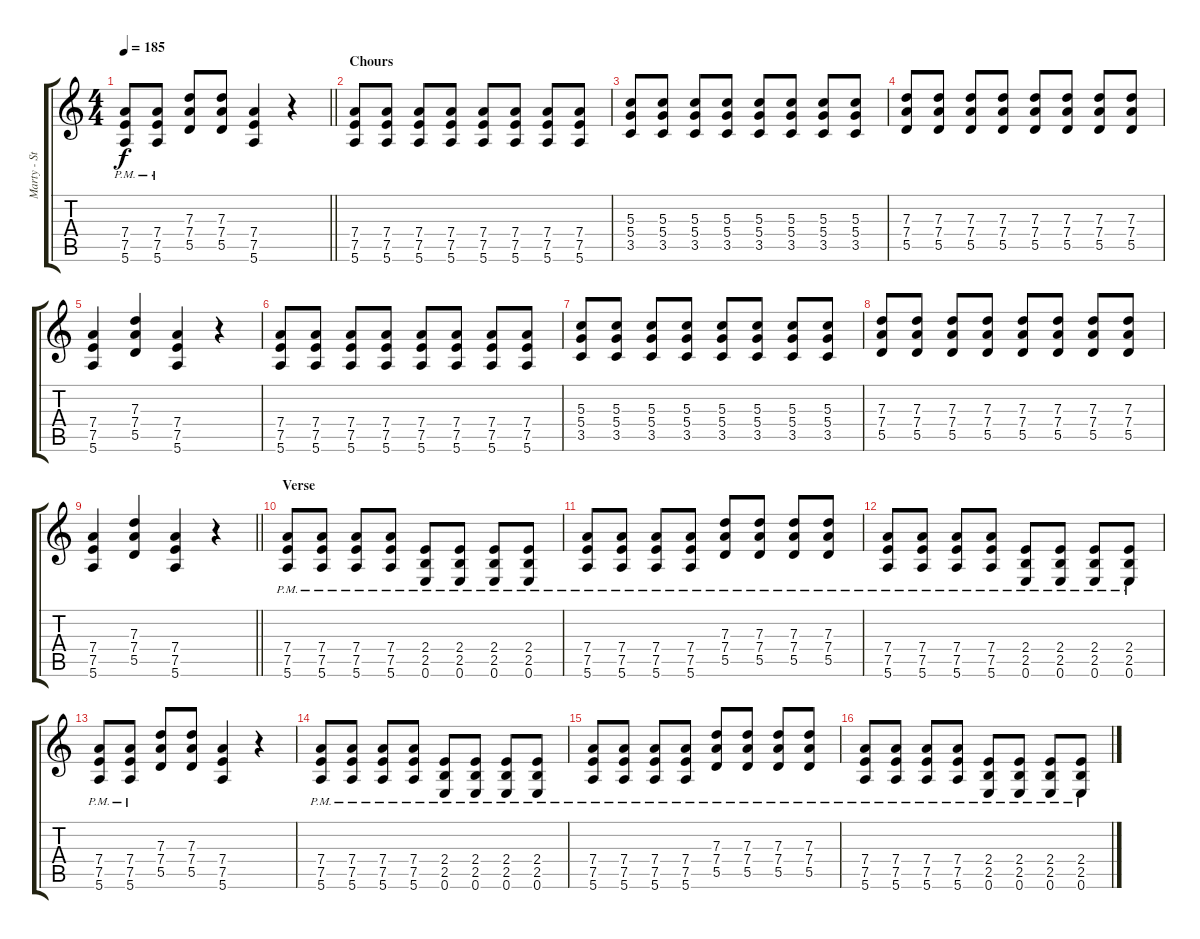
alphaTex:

\track ("Marty - Studio Guitar" "Marty - St") {instrument overdrivenguitar}
\staff {score tabs}
\tuning (E4 B3 G3 D3 A2 E2) {hide}
\ts (4 4)
\tempo 185
\clef g2
\barLineRight lightlight
\ks c
(7.4{pm} 7.5{pm} 5.6{pm}).8{dy f} (7.4{pm} 7.5{pm} 5.6{pm}).8 (7.3 7.4 5.5).8 (7.3 7.4 5.5).8 (7.4 7.5 5.6).4 r.4 |
\section ("" "Chours")
(7.4 7.5 5.6).8 (7.4 7.5 5.6).8 (7.4 7.5 5.6).8 (7.4 7.5 5.6).8 (7.4 7.5 5.6).8 (7.4 7.5 5.6).8 (7.4 7.5 5.6).8 (7.4 7.5 5.6).8 |
(5.3 5.4 3.5).8 (5.3 5.4 3.5).8 (5.3 5.4 3.5).8 (5.3 5.4 3.5).8 (5.3 5.4 3.5).8 (5.3 5.4 3.5).8 (5.3 5.4 3.5).8 (5.3 5.4 3.5).8 |
(7.3 7.4 5.5).8 (7.3 7.4 5.5).8 (7.3 7.4 5.5).8 (7.3 7.4 5.5).8 (7.3 7.4 5.5).8 (7.3 7.4 5.5).8 (7.3 7.4 5.5).8 (7.3 7.4 5.5).8 |
(7.4 7.5 5.6).4 (7.3 7.4 5.5).4 (7.4 7.5 5.6).4 r.4 |
(7.4 7.5 5.6).8 (7.4 7.5 5.6).8 (7.4 7.5 5.6).8 (7.4 7.5 5.6).8 (7.4 7.5 5.6).8 (7.4 7.5 5.6).8 (7.4 7.5 5.6).8 (7.4 7.5 5.6).8 |
(5.3 5.4 3.5).8 (5.3 5.4 3.5).8 (5.3 5.4 3.5).8 (5.3 5.4 3.5).8 (5.3 5.4 3.5).8 (5.3 5.4 3.5).8 (5.3 5.4 3.5).8 (5.3 5.4 3.5).8 |
(7.3 7.4 5.5).8 (7.3 7.4 5.5).8 (7.3 7.4 5.5).8 (7.3 7.4 5.5).8 (7.3 7.4 5.5).8 (7.3 7.4 5.5).8 (7.3 7.4 5.5).8 (7.3 7.4 5.5).8 |
\barLineRight lightlight
(7.4 7.5 5.6).4 (7.3 7.4 5.5).4 (7.4 7.5 5.6).4 r.4 |
\section ("" "Verse")
(7.4{pm} 7.5{pm} 5.6{pm}).8 (7.4{pm} 7.5{pm} 5.6{pm}).8 (7.4{pm} 7.5{pm} 5.6{pm}).8 (7.4{pm} 7.5{pm} 5.6{pm}).8 (2.4{pm} 2.5{pm} 0.6{pm}).8 (2.4{pm} 2.5{pm} 0.6{pm}).8 (2.4{pm} 2.5{pm} 0.6{pm}).8 (2.4{pm} 2.5{pm} 0.6{pm}).8 |
(7.4{pm} 7.5{pm} 5.6{pm}).8 (7.4{pm} 7.5{pm} 5.6{pm}).8 (7.4{pm} 7.5{pm} 5.6{pm}).8 (7.4{pm} 7.5{pm} 5.6{pm}).8 (7.3{pm} 7.4{pm} 5.5{pm}).8 (7.3{pm} 7.4{pm} 5.5{pm}).8 (7.3{pm} 7.4{pm} 5.5{pm}).8 (7.3{pm} 7.4{pm} 5.5{pm}).8 |
(7.4{pm} 7.5{pm} 5.6{pm}).8 (7.4{pm} 7.5{pm} 5.6{pm}).8 (7.4{pm} 7.5{pm} 5.6{pm}).8 (7.4{pm} 7.5{pm} 5.6{pm}).8 (2.4{pm} 2.5{pm} 0.6{pm}).8 (2.4{pm} 2.5{pm} 0.6{pm}).8 (2.4{pm} 2.5{pm} 0.6{pm}).8 (2.4{pm} 2.5{pm} 0.6{pm}).8 |
(7.4{pm} 7.5{pm} 5.6{pm}).8 (7.4{pm} 7.5{pm} 5.6{pm}).8 (7.3 7.4 5.5).8 (7.3 7.4 5.5).8 (7.4 7.5 5.6).4 r.4 |
(7.4{pm} 7.5{pm} 5.6{pm}).8 (7.4{pm} 7.5{pm} 5.6{pm}).8 (7.4{pm} 7.5{pm} 5.6{pm}).8 (7.4{pm} 7.5{pm} 5.6{pm}).8 (2.4{pm} 2.5{pm} 0.6{pm}).8 (2.4{pm} 2.5{pm} 0.6{pm}).8 (2.4{pm} 2.5{pm} 0.6{pm}).8 (2.4{pm} 2.5{pm} 0.6{pm}).8 |
(7.4{pm} 7.5{pm} 5.6{pm}).8 (7.4{pm} 7.5{pm} 5.6{pm}).8 (7.4{pm} 7.5{pm} 5.6{pm}).8 (7.4{pm} 7.5{pm} 5.6{pm}).8 (7.3{pm} 7.4{pm} 5.5{pm}).8 (7.3{pm} 7.4{pm} 5.5{pm}).8 (7.3{pm} 7.4{pm} 5.5{pm}).8 (7.3{pm} 7.4{pm} 5.5{pm}).8 |
(7.4{pm} 7.5{pm} 5.6{pm}).8 (7.4{pm} 7.5{pm} 5.6{pm}).8 (7.4{pm} 7.5{pm} 5.6{pm}).8 (7.4{pm} 7.5{pm} 5.6{pm}).8 (2.4{pm} 2.5{pm} 0.6{pm}).8 (2.4{pm} 2.5{pm} 0.6{pm}).8 (2.4{pm} 2.5{pm} 0.6{pm}).8 (2.4{pm} 2.5{pm} 0.6{pm}).8
